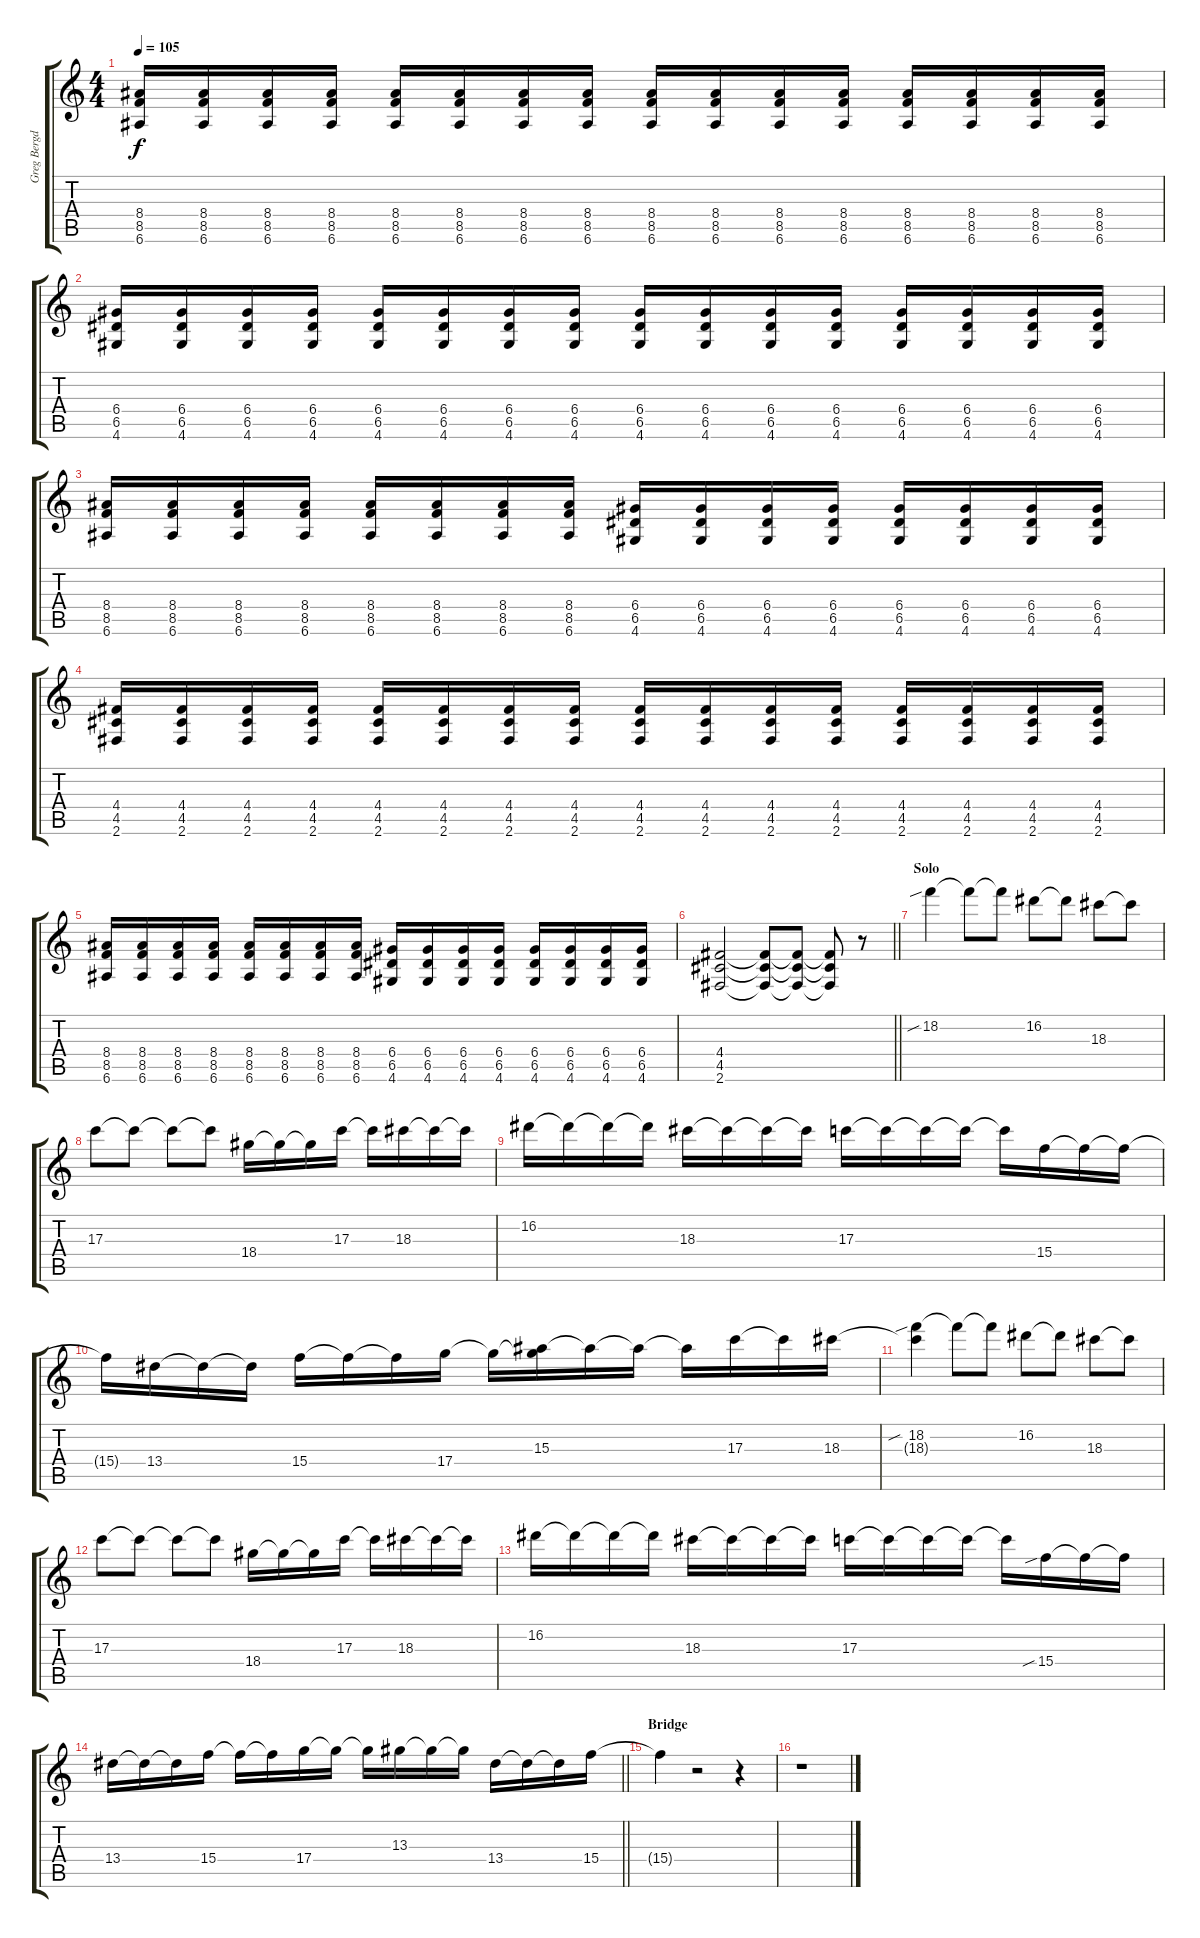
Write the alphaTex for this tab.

\track ("Greg Bergdorf" "Greg Bergd") {instrument distortionguitar}
\staff {score tabs}
\tuning (E4 B3 G3 D3 A2 E2) {hide}
\ts (4 4)
\tempo 105
\clef g2
\ks c
(8.4 8.5 6.6).16{dy f} (8.4 8.5 6.6).16 (8.4 8.5 6.6).16 (8.4 8.5 6.6).16 (8.4 8.5 6.6).16 (8.4 8.5 6.6).16 (8.4 8.5 6.6).16 (8.4 8.5 6.6).16 (8.4 8.5 6.6).16 (8.4 8.5 6.6).16 (8.4 8.5 6.6).16 (8.4 8.5 6.6).16 (8.4 8.5 6.6).16 (8.4 8.5 6.6).16 (8.4 8.5 6.6).16 (8.4 8.5 6.6).16 |
(6.4 6.5 4.6).16 (6.4 6.5 4.6).16 (6.4 6.5 4.6).16 (6.4 6.5 4.6).16 (6.4 6.5 4.6).16 (6.4 6.5 4.6).16 (6.4 6.5 4.6).16 (6.4 6.5 4.6).16 (6.4 6.5 4.6).16 (6.4 6.5 4.6).16 (6.4 6.5 4.6).16 (6.4 6.5 4.6).16 (6.4 6.5 4.6).16 (6.4 6.5 4.6).16 (6.4 6.5 4.6).16 (6.4 6.5 4.6).16 |
(8.4 8.5 6.6).16 (8.4 8.5 6.6).16 (8.4 8.5 6.6).16 (8.4 8.5 6.6).16 (8.4 8.5 6.6).16 (8.4 8.5 6.6).16 (8.4 8.5 6.6).16 (8.4 8.5 6.6).16 (6.4 6.5 4.6).16 (6.4 6.5 4.6).16 (6.4 6.5 4.6).16 (6.4 6.5 4.6).16 (6.4 6.5 4.6).16 (6.4 6.5 4.6).16 (6.4 6.5 4.6).16 (6.4 6.5 4.6).16 |
(4.4 4.5 2.6).16 (4.4 4.5 2.6).16 (4.4 4.5 2.6).16 (4.4 4.5 2.6).16 (4.4 4.5 2.6).16 (4.4 4.5 2.6).16 (4.4 4.5 2.6).16 (4.4 4.5 2.6).16 (4.4 4.5 2.6).16 (4.4 4.5 2.6).16 (4.4 4.5 2.6).16 (4.4 4.5 2.6).16 (4.4 4.5 2.6).16 (4.4 4.5 2.6).16 (4.4 4.5 2.6).16 (4.4 4.5 2.6).16 |
(8.4 8.5 6.6).16 (8.4 8.5 6.6).16 (8.4 8.5 6.6).16 (8.4 8.5 6.6).16 (8.4 8.5 6.6).16 (8.4 8.5 6.6).16 (8.4 8.5 6.6).16 (8.4 8.5 6.6).16 (6.4 6.5 4.6).16 (6.4 6.5 4.6).16 (6.4 6.5 4.6).16 (6.4 6.5 4.6).16 (6.4 6.5 4.6).16 (6.4 6.5 4.6).16 (6.4 6.5 4.6).16 (6.4 6.5 4.6).16 |
\barLineRight lightlight
(4.4 4.5 2.6).2 (4.4{t} 4.5{t} 2.6{t}).8 (4.4{t} 4.5{t} 2.6{t}).8 (4.4{t} 4.5{t} 2.6{t}).8 r.8{instrument panflute} |
\section ("" "Solo")
18.2{sib}.4 18.2{t}.8 18.2{t}.8 16.2.8 16.2{t}.8 18.3.8 18.3{t}.8 |
17.3.8 17.3{t}.8 17.3{t}.8 17.3{t}.8 18.4.16 18.4{t}.16 18.4{t}.16 17.3.16 17.3{t}.16 18.3.16 18.3{t}.16 18.3{t}.16 |
16.2.16 16.2{t}.16 16.2{t}.16 16.2{t}.16 18.3.16 18.3{t}.16 18.3{t}.16 18.3{t}.16 17.3.16 17.3{t}.16 17.3{t}.16 17.3{t}.16 17.3{t}.16 15.4.16 15.4{t}.16 15.4{t}.16 |
15.4{t}.16 13.4.16 13.4{t}.16 13.4{t}.16 15.4.16 15.4{t}.16 15.4{t}.16 17.4.16 17.4{t}.16 (15.3 17.4{t}).16 15.3{t}.16 15.3{t}.16 15.3{t}.16 17.3.16 17.3{t}.16 18.3.16 |
(18.2{sib} 18.3{t}).4 18.2{t}.8 18.2{t}.8 16.2.8 16.2{t}.8 18.3.8 18.3{t}.8 |
17.3.8 17.3{t}.8 17.3{t}.8 17.3{t}.8 18.4.16 18.4{t}.16 18.4{t}.16 17.3.16 17.3{t}.16 18.3.16 18.3{t}.16 18.3{t}.16 |
16.2.16 16.2{t}.16 16.2{t}.16 16.2{t}.16 18.3.16 18.3{t}.16 18.3{t}.16 18.3{t}.16 17.3.16 17.3{t}.16 17.3{t}.16 17.3{t}.16 17.3{t}.16 15.4{sib}.16 15.4{t}.16 15.4{t}.16 |
\barLineRight lightlight
13.4.16 13.4{t}.16 13.4{t}.16 15.4.16 15.4{t}.16 15.4{t}.16 17.4.16 17.4{t}.16 17.4{t}.16 13.3.16 13.3{t}.16 13.3{t}.16 13.4.16 13.4{t}.16 13.4{t}.16 15.4.16 |
\section ("" "Bridge")
15.4{t}.4 r.2 r.4 |
r.1
